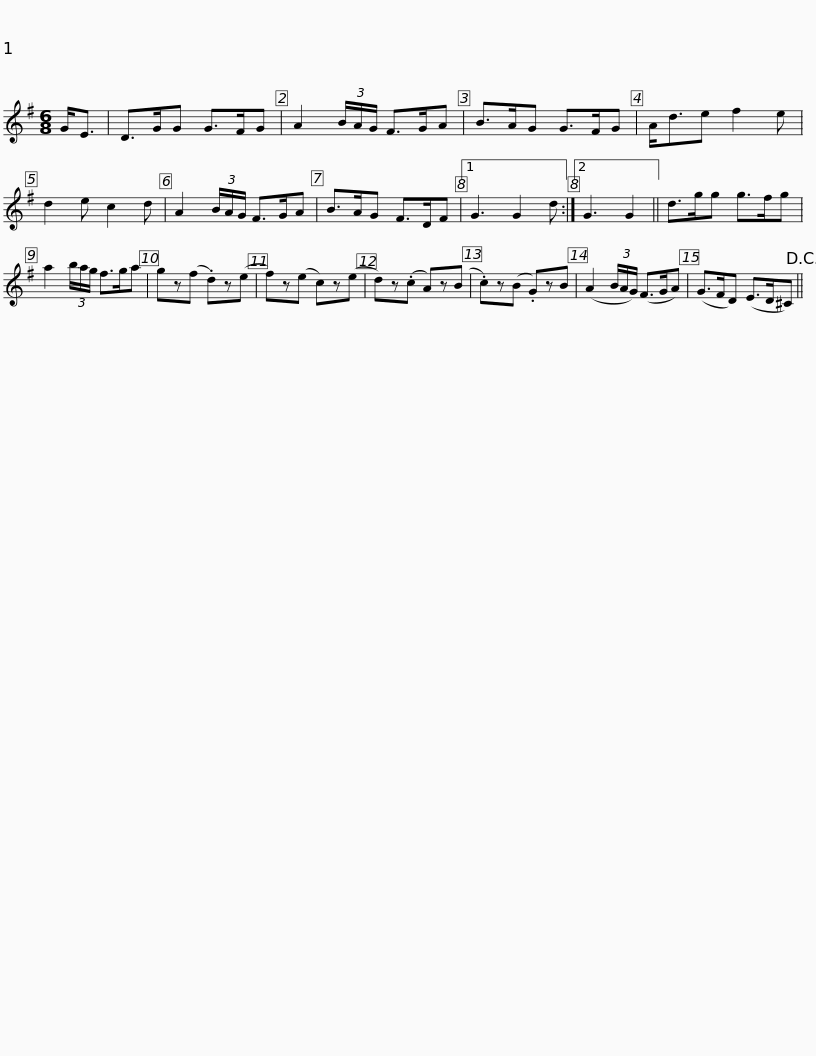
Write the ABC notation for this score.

X:1
L:1/8
M:6/8
I:linebreak $
K:G
V:1 treble
V:1
 G<E | D>GG G>FG | A2 (3B/A/G/ F>GA | B>AG G>FG | A<de f2 e | %5
 d2 e c2 d | A2 (3B/A/G/ F>GA |$ B>AG F>DF |1 G3 G2 d :|2 G3 G2 || %10
 d>gg g>fg | a2 (3b/a/g/ f>ga | gz(f .d)z(e | f)z(e c)z(e |$ d)z(.c A)z(B | %15
 .c)z(B .G)zB | (A2 (3B/A/G/) (F>GA) | (G>FD) (E>D^C)!D.C.! || %18
